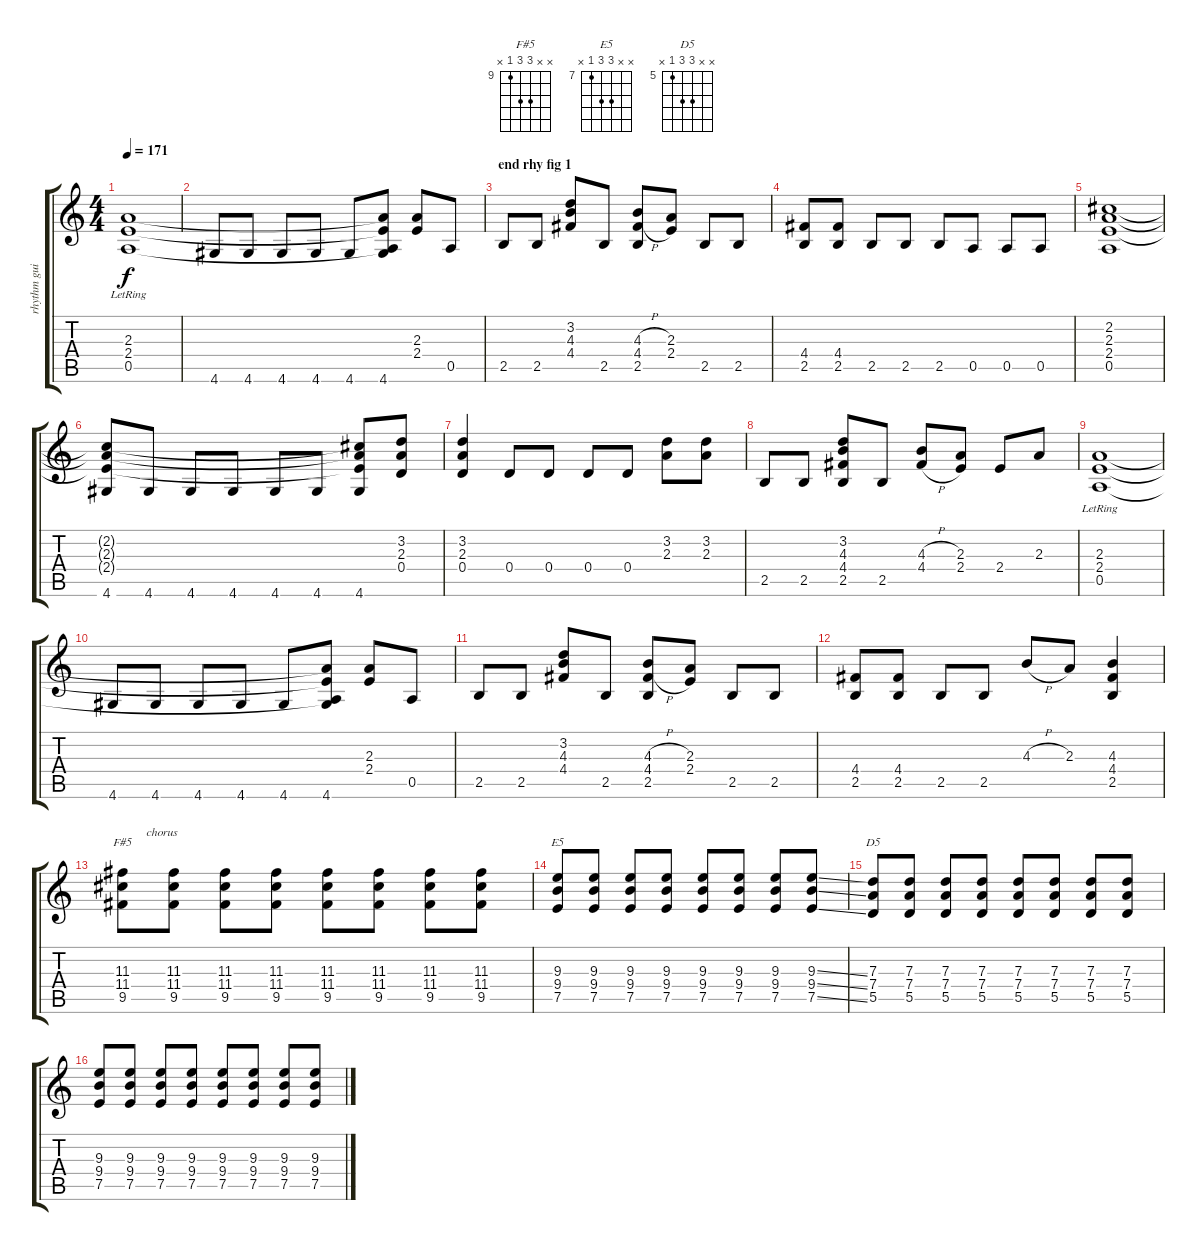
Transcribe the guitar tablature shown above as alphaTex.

\track ("rhythm guitar" "rhythm gui") {instrument overdrivenguitar}
\staff {score tabs}
\tuning (E4 B3 G3 D3 A2 E2) {hide}
\chord ("F#5" x x 11 11 9 x) {firstfret 9}
\chord ("E5" x x 9 9 7 x) {firstfret 7}
\chord ("D5" x x 7 7 5 x) {firstfret 5}
\ts (4 4)
\tempo 171
\clef g2
\ks c
(2.3{lr} 2.4{lr} 0.5{lr}).1{dy f} |
4.6.8 4.6.8 4.6.8 4.6.8 4.6.8 (2.3{t} 2.4{t} 0.5{t} 4.6).8 (2.3 2.4).8 0.5.8 |
\section ("" "end rhy fig 1")
2.5.8{instrument electricguitarmuted} 2.5.8 (3.2 4.3 4.4).8 2.5.8 (4.3{h} 4.4{h} 2.5).8{instrument overdrivenguitar} (2.3 2.4).8 2.5.8{instrument electricguitarmuted} 2.5.8 |
(4.4 2.5).8 (4.4 2.5).8 2.5.8 2.5.8 2.5.8 0.5.8{instrument overdrivenguitar} 0.5.8 0.5.8 |
(2.2 2.3 2.4 0.5).1 |
(2.2{t} 2.3{t} 2.4{t} 4.6).8 4.6.8 4.6.8 4.6.8 4.6.8 4.6.8 (2.2{t} 2.3{t} 2.4{t} 4.6).8 (3.2 2.3 0.4).8 |
(3.2 2.3 0.4).4 0.4.8{instrument electricguitarmuted} 0.4.8 0.4.8 0.4.8 (3.2 2.3).8{instrument overdrivenguitar} (3.2 2.3).8 |
2.5.8{instrument electricguitarmuted} 2.5.8 (3.2 4.3 4.4 2.5).8{instrument overdrivenguitar} 2.5.8 (4.3{h} 4.4{h}).8 (2.3 2.4).8 2.4.8 2.3.8 |
(2.3{lr} 2.4{lr} 0.5{lr}).1 |
4.6.8 4.6.8 4.6.8 4.6.8 4.6.8 (2.3{t} 2.4{t} 0.5{t} 4.6).8 (2.3 2.4).8 0.5.8 |
2.5.8{instrument electricguitarmuted} 2.5.8 (3.2 4.3 4.4).8 2.5.8 (4.3{h} 4.4{h} 2.5).8{instrument overdrivenguitar} (2.3 2.4).8 2.5.8{instrument electricguitarmuted} 2.5.8 |
(4.4 2.5).8 (4.4 2.5).8 2.5.8 2.5.8 4.3{h}.8{instrument overdrivenguitar} 2.3.8 (4.3 4.4 2.5).4 |
(11.3 11.4 9.5).8{ch "F#5" txt "        chorus"} (11.3 11.4 9.5).8 (11.3 11.4 9.5).8 (11.3 11.4 9.5).8 (11.3 11.4 9.5).8 (11.3 11.4 9.5).8 (11.3 11.4 9.5).8 (11.3 11.4 9.5).8 |
(9.3 9.4 7.5).8{ch "E5"} (9.3 9.4 7.5).8 (9.3 9.4 7.5).8 (9.3 9.4 7.5).8 (9.3 9.4 7.5).8 (9.3 9.4 7.5).8 (9.3 9.4 7.5).8 (9.3{ss} 9.4{ss} 7.5{ss}).8 |
(7.3 7.4 5.5).8{ch "D5"} (7.3 7.4 5.5).8 (7.3 7.4 5.5).8 (7.3 7.4 5.5).8 (7.3 7.4 5.5).8 (7.3 7.4 5.5).8 (7.3 7.4 5.5).8 (7.3 7.4 5.5).8 |
(9.3 9.4 7.5).8 (9.3 9.4 7.5).8 (9.3 9.4 7.5).8 (9.3 9.4 7.5).8 (9.3 9.4 7.5).8 (9.3 9.4 7.5).8 (9.3 9.4 7.5).8 (9.3{ss} 9.4{ss} 7.5{ss}).8
